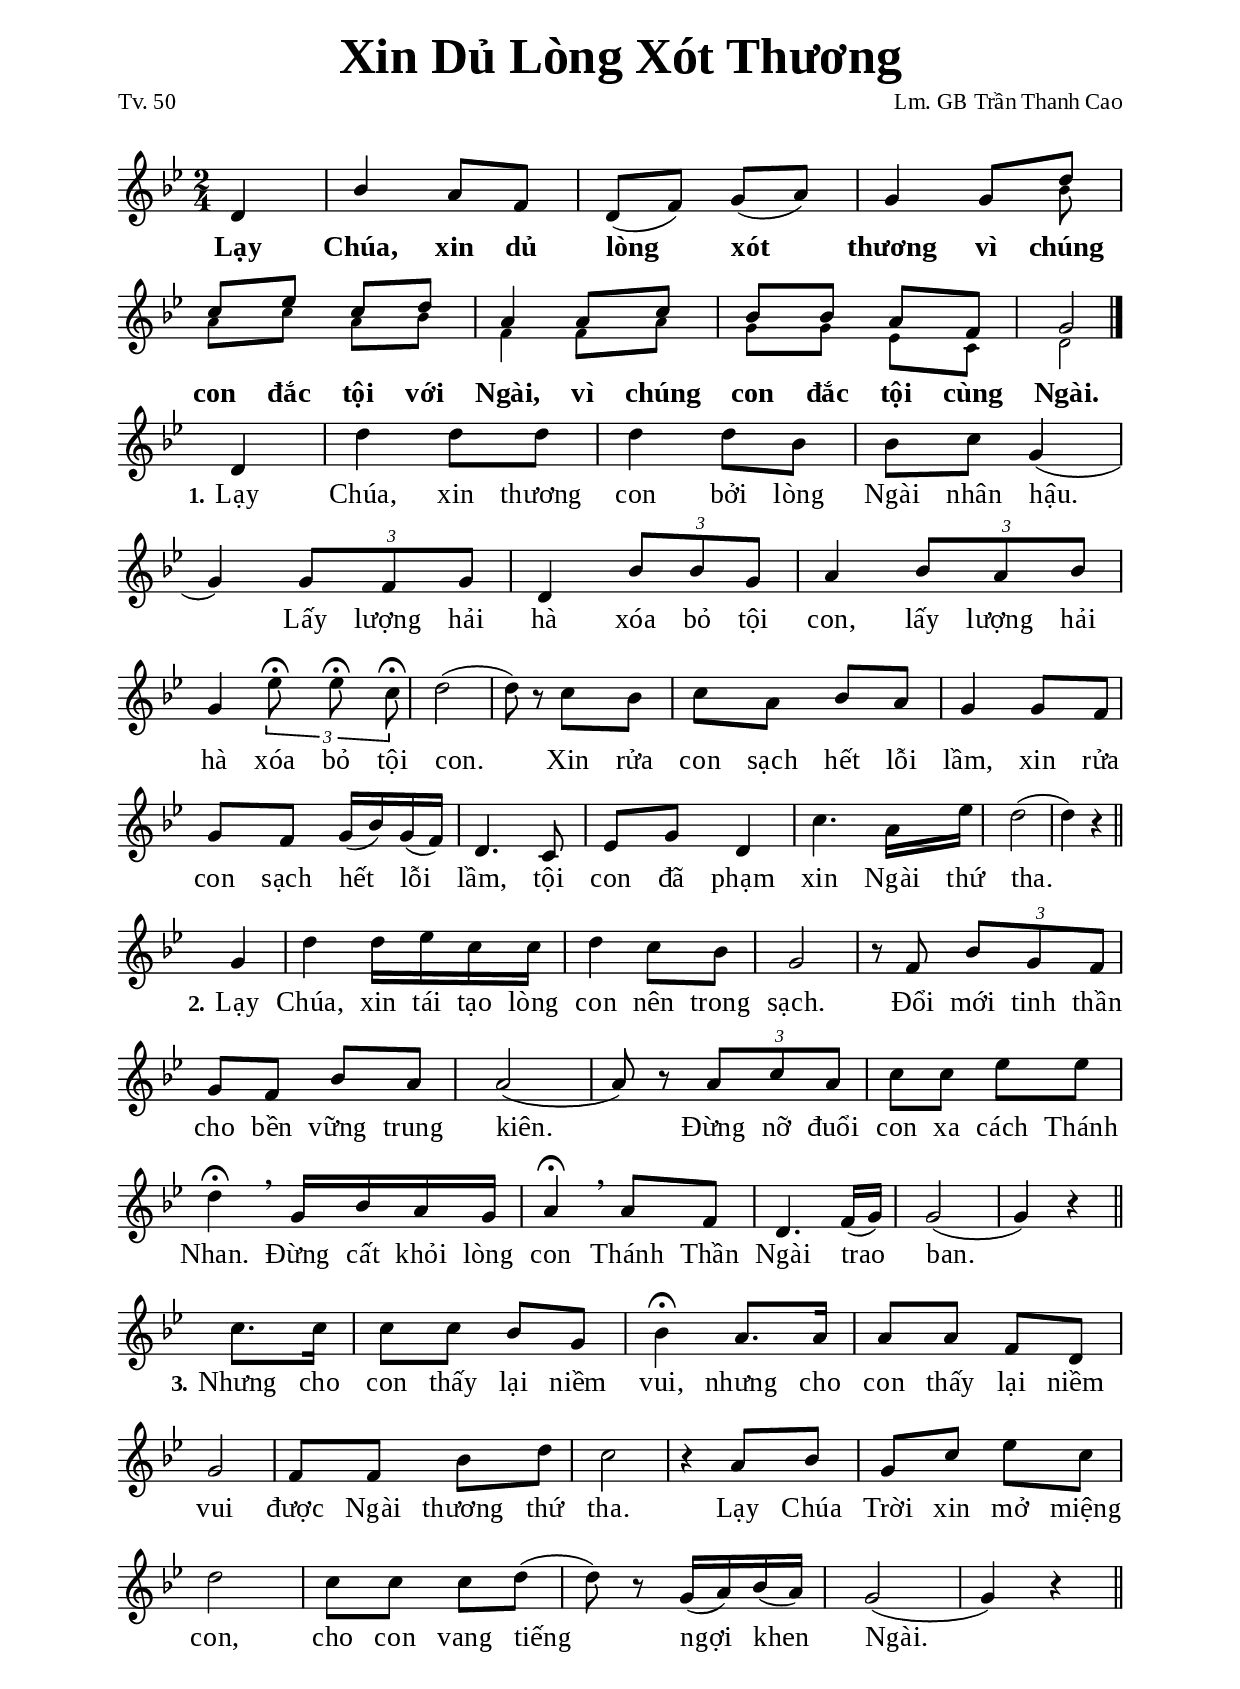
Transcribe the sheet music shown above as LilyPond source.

% Cài đặt chung
\version "2.22.1"
\include "english.ly"

\header {
  title = \markup { \fontsize #3 "Xin Dủ Lòng Xót Thương" }
  poet = "Tv. 50"
  composer = "Lm. GB Trần Thanh Cao"
  arranger = " "
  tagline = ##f
}

\paper {
  #(set-paper-size "a4")
  top-margin = 10\mm
  bottom-margin = 10\mm
  left-margin = 20\mm
  right-margin = 20\mm
  indent = #0
  #(define fonts
    (make-pango-font-tree
      "Liberation Serif"
      "Liberation Serif"
      "Liberation Serif"
      (/ 20 20)))
  page-count = #1
  system-system-spacing = #'((basic-distance . 13))
  score-system-spacing = #'((basic-distance . 13))
}

% Nhạc điệp khúc
nhacDiepKhucSop = \relative c' {
  \partial 4 d4 |
  bf' a8 f |
  d _(f) g _(a) |
  g4 g8 d' |
  c ef c d |
  a4 a8 c |
  bf bf a f |
  g2 \bar "|."
}

nhacDiepKhucBas = \relative c'' {
  \skip 4
  \skip 2
  \skip 2
  \skip 4. bf8 |
  a c a bf |
  f4 f8 a |
  g g ef c |
  d2
}

% Nhạc phiên khúc
nhacPhienKhucMot = \relative c' {
  \partial 4 d4 |
  d' d8 d |
  d4 d8 bf |
  bf c g4 ( |
  g) \tuplet 3/2 { g8 f g } |
  d4 \tuplet 3/2 { bf'8 bf g } |
  a4 \tuplet 3/2 { bf8 a bf } |
  \autoBeamOff
  g4 \tuplet 3/2 { ef'8 \fermata ef \fermata c \fermata } |
  \autoBeamOn
  d2 ( |
  d8) r c bf |
  c a bf a |
  g4 g8 f |
  g f g16 (bf) g (f) |
  d4. c8 |
  ef g d4 |
  c'4. a16 ef' |
  d2 ( |
  d4) r \bar "||"
}

nhacPhienKhucHai = \relative c'' {
  \partial 4 g4 |
  d' d16 ef c c |
  d4 c8 bf |
  g2 |
  r8 f \tuplet 3/2 { bf8 g f } |
  g f bf a |
  a2 ( |
  a8) r \tuplet 3/2 { a8 c a } |
  c8 c ef ef |
  d4 \fermata \breathe g,16 bf a g |
  a4 \fermata \breathe a8 f |
  d4. f16 (g) |
  g2 ( |
  g4) r \bar "||"
}

nhacPhienKhucBa = \relative c'' {
  \partial 4 c8. c16 |
  c8 c bf g |
  bf4 \fermata a8. a16 |
  a8 a f d |
  g2 |
  f8 f bf d |
  c2 |
  r4 a8 bf |
  g c ef c |
  d2 |
  c8 c c d ( |
  d) r g,16 (a) bf (a) |
  g2 ( |
  g4) r \bar "||"
}

% Lời điệp khúc
loiDiepKhuc = \lyricmode {
  Lạy Chúa, xin dủ lòng xót thương
  vì chúng con đắc tội với Ngài,
  vì chúng con đắc tội cùng Ngài.
}

% Lời phiên khúc
loiPhienKhucMot = \lyricmode {
  \set stanza = #"1."
  Lạy Chúa, xin thương con bởi lòng Ngài nhân hậu.
  Lấy lượng hải hà xóa bỏ tội con,
  lấy lượng hải hà xóa bỏ tội con.
  Xin rửa con sạch hết lỗi lầm,
  xin rửa con sạch hết lỗi lầm,
  tội con đã phạm xin Ngài thứ tha.
}

loiPhienKhucHai = \lyricmode {
  \set stanza = #"2."
  Lạy Chúa, xin tái tạo lòng con nên trong sạch.
  Đổi mới tinh thần cho bền vững trung kiên.
  Đừng nỡ đuổi con xa cách Thánh Nhan.
  Đừng cất khỏi lòng con Thánh Thần Ngài trao ban.
}

loiPhienKhucBa = \lyricmode {
  \set stanza = #"3."
  Nhưng cho con thấy lại niềm vui,
  nhưng cho con thấy lại niềm vui
  được Ngài thương thứ tha.
  Lạy Chúa Trời xin mở miệng con,
  cho con vang tiếng ngợi khen Ngài.
}


% Dàn trang
\score {
  \new ChoirStaff <<
    \new Staff = diepKhuc \with {
        \consists "Merge_rests_engraver"
        %\magnifyStaff #(magstep +1)
      }
      <<
      \new Voice = beSop {
        \voiceOne \key bf \major \time 2/4 \nhacDiepKhucSop
      }
      \new Voice = beBas {
        \override NoteHead.font-size = #-2
        \voiceTwo \key bf \major \time 2/4 \nhacDiepKhucBas
      }
    >>
    \new Lyrics \lyricsto beSop \loiDiepKhuc
  >>
  \layout {
    \override Lyrics.LyricText.font-series = #'bold
    \override Lyrics.LyricText.font-size = #+2
    \override Lyrics.LyricSpace.minimum-distance = #3
    \override Score.BarNumber.break-visibility = ##(#f #f #f)
    \override Score.SpacingSpanner.uniform-stretching = ##t
  }
}

\score {
  \new ChoirStaff <<
    \new Staff = phienKhuc \with {
        %\magnifyStaff #(magstep +1)
      }
      <<
      \new Voice = beSop {
        \key bf \major \time 2/4 \nhacPhienKhucMot
      }
    >>
    \new Lyrics \lyricsto beSop \loiPhienKhucMot
  >>
  \layout {
    \override Staff.TimeSignature.transparent = ##t
    \override Lyrics.LyricText.font-size = #+2
    \override Lyrics.LyricSpace.minimum-distance = #2.5
    \override Score.BarNumber.break-visibility = ##(#f #f #f)
    \override Score.SpacingSpanner.uniform-stretching = ##t
  }
}

\score {
  \new ChoirStaff <<
    \new Staff = phienKhuc \with {
        %\magnifyStaff #(magstep +1)
      }
      <<
      \new Voice = beSop {
        \key bf \major \time 2/4 \nhacPhienKhucHai
      }
    >>
    \new Lyrics \lyricsto beSop \loiPhienKhucHai
  >>
  \layout {
    \override Staff.TimeSignature.transparent = ##t
    \override Lyrics.LyricText.font-size = #+2
    \override Lyrics.LyricSpace.minimum-distance = #1.5
    \override Score.BarNumber.break-visibility = ##(#f #f #f)
    \override Score.SpacingSpanner.uniform-stretching = ##t
  }
}

\score {
  \new ChoirStaff <<
    \new Staff = phienKhuc \with {
        %\magnifyStaff #(magstep +1)
      }
      <<
      \new Voice = beSop {
        \key bf \major \time 2/4 \nhacPhienKhucBa
      }
    >>
    \new Lyrics \lyricsto beSop \loiPhienKhucBa
  >>
  \layout {
    \override Staff.TimeSignature.transparent = ##t
    \override Lyrics.LyricText.font-size = #+2
    \override Lyrics.LyricSpace.minimum-distance = #2
    \override Score.BarNumber.break-visibility = ##(#f #f #f)
    \override Score.SpacingSpanner.uniform-stretching = ##t
  }
}
